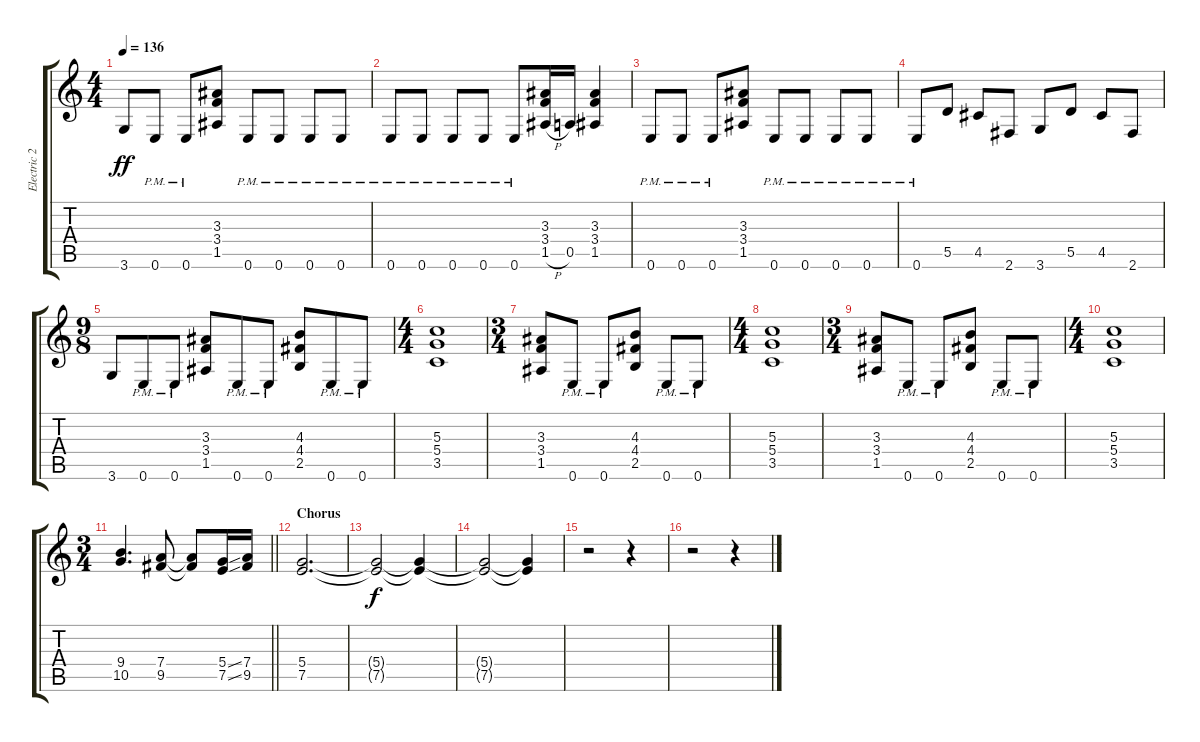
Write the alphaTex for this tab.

\track ("Electric 2" "Electric 2") {instrument distortionguitar}
\staff {score tabs}
\tuning (E4 B3 G3 D3 A2 E2) {hide}
\ts (4 4)
\tempo 136
\clef g2
\ks c
3.6.8{dy ff} 0.6{pm}.8 0.6{pm}.8 (3.3 3.4 1.5).8 0.6{pm}.8 0.6{pm}.8 0.6{pm}.8 0.6{pm}.8 |
0.6{pm}.8 0.6{pm}.8 0.6{pm}.8 0.6{pm}.8 0.6{pm}.8 (3.3 3.4 1.5{h}).16 0.5.16 (3.3 3.4 1.5).4 |
0.6{pm}.8 0.6{pm}.8 0.6{pm}.8 (3.3 3.4 1.5).8 0.6{pm}.8 0.6{pm}.8 0.6{pm}.8 0.6{pm}.8 |
0.6{pm}.8 5.5.8 4.5.8 2.6.8 3.6.8 5.5.8 4.5.8 2.6.8 |
\ts (9 8)
3.6.8 0.6{pm}.8 0.6{pm}.8 (3.3 3.4 1.5).8 0.6{pm}.8 0.6{pm}.8 (4.3 4.4 2.5).8 0.6{pm}.8 0.6{pm}.8 |
\ts (4 4)
(5.3 5.4 3.5).1 |
\ts (3 4)
(3.3 3.4 1.5).8 0.6{pm}.8 0.6{pm}.8 (4.3 4.4 2.5).8 0.6{pm}.8 0.6{pm}.8 |
\ts (4 4)
(5.3 5.4 3.5).1 |
\ts (3 4)
(3.3 3.4 1.5).8 0.6{pm}.8 0.6{pm}.8 (4.3 4.4 2.5).8 0.6{pm}.8 0.6{pm}.8 |
\ts (4 4)
(5.3 5.4 3.5).1 |
\ts (3 4)
\barLineRight lightlight
(9.4 10.5).4{d} (7.4 9.5).8 (7.4{t} 9.5{t}).8 (5.4{ss} 7.5{ss}).16 (7.4 9.5).16 |
\section ("" "Chorus")
(5.4 7.5).2{d} |
(5.4{t} 7.5{t}).2{dy f} (5.4{t} 7.5{t}).4 |
(5.4{t} 7.5{t}).2 (5.4{t} 7.5{t}).4 |
r.2 r.4 |
r.2 r.4
